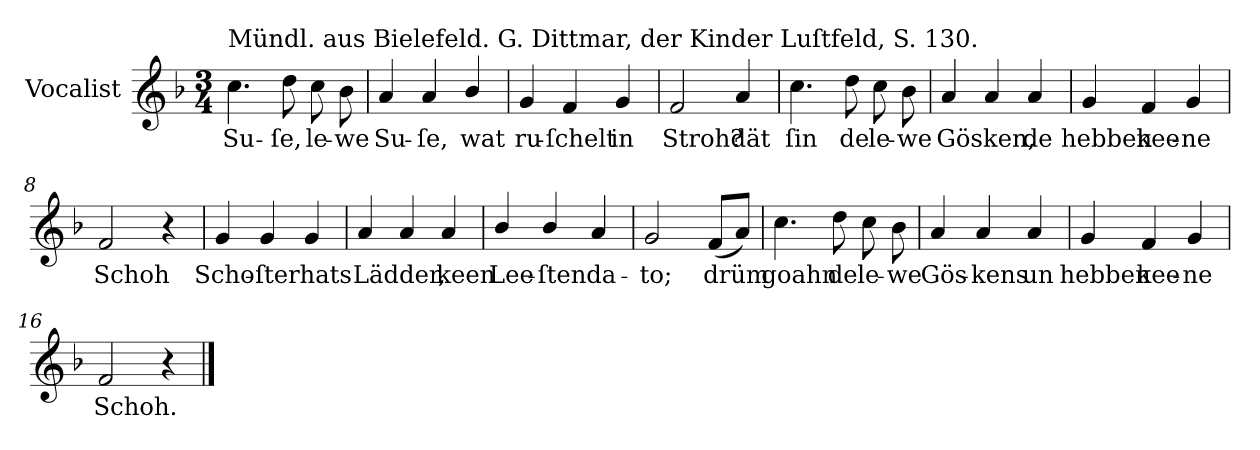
**kern	**text
*part1	*part1
*staff1	*staff1
*I"Vocalist	*
*k[b-]	*
*F:	*
*M3/4	*
=1	=1
!LO:TX:a:t=Mündl. aus Bielefeld. G. Dittmar, der Kinder Luſtfeld, S. 130.	!
4.cc	Su-
8dd	-ſe,
8cc	le-
8b-	-we
=2	=2
4a	Su-
4a	-ſe,
4b-/	wat
=3	=3
4g	ru-
4f	-ſchelt
4g	in
=4	=4
2f	Stroh?
4a	dät
=5	=5
4.cc	ſin
8dd	de
8cc	le-
8b-	-we
=6	=6
4a	Gösken,
4a	.
4a	de
=7	=7
4g	hebben
4f	kee-
4g	-ne
=8	=8
2f	Schoh
4r	.
=9	=9
4g	Scho-
4g	-ſter
4g	hats
=10	=10
4a	Lädder,
4a	.
4a	keen
=11	=11
4b-/	Lee-
4b-/	-ſten
4a	da-
=12	=12
2g	-to;
(8fL	drüm
8aJ)	.
=13	=13
4.cc	goahn
8dd	de
8cc	le-
8b-	-we
=14	=14
4a	Gös-
4a	-kens
4a	un
=15	=15
4g	hebben
4f	kee-
4g	-ne
=16	=16
2f	Schoh.
4r	.
==	==
*-	*-
